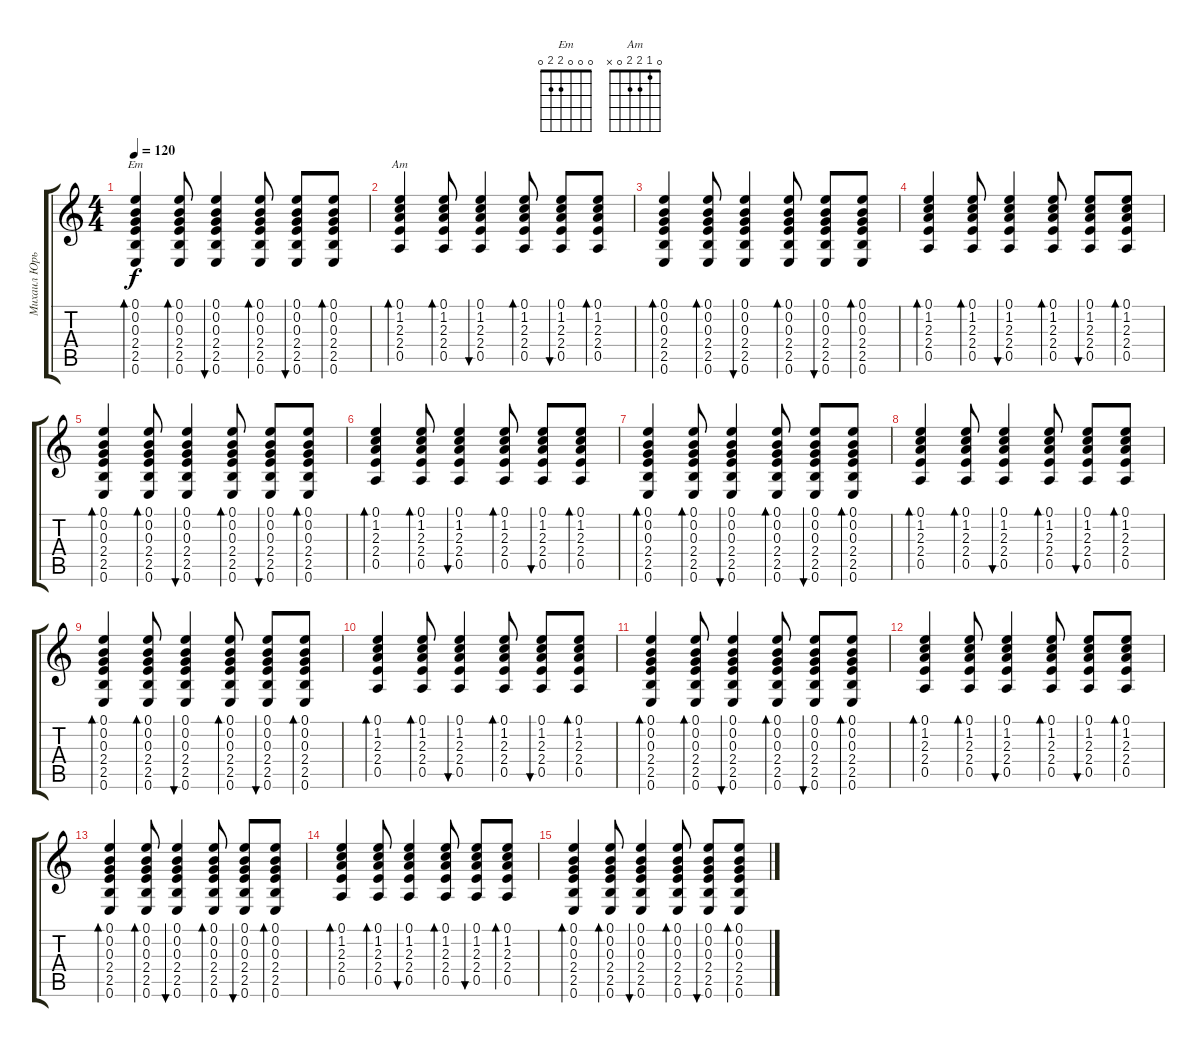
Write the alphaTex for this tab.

\track ("Михаил Юрьевич (гитара)" "Михаил Юрь") {instrument acousticguitarsteel}
\staff {score tabs}
\tuning (E4 B3 G3 D3 A2 E2) {hide}
\chord ("Em" 0 0 0 2 2 0)
\chord ("Am" 0 1 2 2 0 x)
\ts (4 4)
\tempo 120
\clef g2
\ks c
(0.1 0.2 0.3 2.4 2.5 0.6).4{bd 60 ch "Em" dy f} (0.1 0.2 0.3 2.4 2.5 0.6).8{bd 60} (0.1 0.2 0.3 2.4 2.5 0.6).4{bu 60} (0.1 0.2 0.3 2.4 2.5 0.6).8{bd 60} (0.1 0.2 0.3 2.4 2.5 0.6).8{bu 60} (0.1 0.2 0.3 2.4 2.5 0.6).8{bd 60} |
(0.1 1.2 2.3 2.4 0.5).4{bd 60 ch "Am"} (0.1 1.2 2.3 2.4 0.5).8{bd 60} (0.1 1.2 2.3 2.4 0.5).4{bu 60} (0.1 1.2 2.3 2.4 0.5).8{bd 60} (0.1 1.2 2.3 2.4 0.5).8{bu 60} (0.1 1.2 2.3 2.4 0.5).8{bd 60} |
(0.1 0.2 0.3 2.4 2.5 0.6).4{bd 60} (0.1 0.2 0.3 2.4 2.5 0.6).8{bd 60} (0.1 0.2 0.3 2.4 2.5 0.6).4{bu 60} (0.1 0.2 0.3 2.4 2.5 0.6).8{bd 60} (0.1 0.2 0.3 2.4 2.5 0.6).8{bu 60} (0.1 0.2 0.3 2.4 2.5 0.6).8{bd 60} |
(0.1 1.2 2.3 2.4 0.5).4{bd 60} (0.1 1.2 2.3 2.4 0.5).8{bd 60} (0.1 1.2 2.3 2.4 0.5).4{bu 60} (0.1 1.2 2.3 2.4 0.5).8{bd 60} (0.1 1.2 2.3 2.4 0.5).8{bu 60} (0.1 1.2 2.3 2.4 0.5).8{bd 60} |
(0.1 0.2 0.3 2.4 2.5 0.6).4{bd 60} (0.1 0.2 0.3 2.4 2.5 0.6).8{bd 60} (0.1 0.2 0.3 2.4 2.5 0.6).4{bu 60} (0.1 0.2 0.3 2.4 2.5 0.6).8{bd 60} (0.1 0.2 0.3 2.4 2.5 0.6).8{bu 60} (0.1 0.2 0.3 2.4 2.5 0.6).8{bd 60} |
(0.1 1.2 2.3 2.4 0.5).4{bd 60} (0.1 1.2 2.3 2.4 0.5).8{bd 60} (0.1 1.2 2.3 2.4 0.5).4{bu 60} (0.1 1.2 2.3 2.4 0.5).8{bd 60} (0.1 1.2 2.3 2.4 0.5).8{bu 60} (0.1 1.2 2.3 2.4 0.5).8{bd 60} |
(0.1 0.2 0.3 2.4 2.5 0.6).4{bd 60} (0.1 0.2 0.3 2.4 2.5 0.6).8{bd 60} (0.1 0.2 0.3 2.4 2.5 0.6).4{bu 60} (0.1 0.2 0.3 2.4 2.5 0.6).8{bd 60} (0.1 0.2 0.3 2.4 2.5 0.6).8{bu 60} (0.1 0.2 0.3 2.4 2.5 0.6).8{bd 60} |
(0.1 1.2 2.3 2.4 0.5).4{bd 60} (0.1 1.2 2.3 2.4 0.5).8{bd 60} (0.1 1.2 2.3 2.4 0.5).4{bu 60} (0.1 1.2 2.3 2.4 0.5).8{bd 60} (0.1 1.2 2.3 2.4 0.5).8{bu 60} (0.1 1.2 2.3 2.4 0.5).8{bd 60} |
(0.1 0.2 0.3 2.4 2.5 0.6).4{bd 60} (0.1 0.2 0.3 2.4 2.5 0.6).8{bd 60} (0.1 0.2 0.3 2.4 2.5 0.6).4{bu 60} (0.1 0.2 0.3 2.4 2.5 0.6).8{bd 60} (0.1 0.2 0.3 2.4 2.5 0.6).8{bu 60} (0.1 0.2 0.3 2.4 2.5 0.6).8{bd 60} |
(0.1 1.2 2.3 2.4 0.5).4{bd 60} (0.1 1.2 2.3 2.4 0.5).8{bd 60} (0.1 1.2 2.3 2.4 0.5).4{bu 60} (0.1 1.2 2.3 2.4 0.5).8{bd 60} (0.1 1.2 2.3 2.4 0.5).8{bu 60} (0.1 1.2 2.3 2.4 0.5).8{bd 60} |
(0.1 0.2 0.3 2.4 2.5 0.6).4{bd 60} (0.1 0.2 0.3 2.4 2.5 0.6).8{bd 60} (0.1 0.2 0.3 2.4 2.5 0.6).4{bu 60} (0.1 0.2 0.3 2.4 2.5 0.6).8{bd 60} (0.1 0.2 0.3 2.4 2.5 0.6).8{bu 60} (0.1 0.2 0.3 2.4 2.5 0.6).8{bd 60} |
(0.1 1.2 2.3 2.4 0.5).4{bd 60} (0.1 1.2 2.3 2.4 0.5).8{bd 60} (0.1 1.2 2.3 2.4 0.5).4{bu 60} (0.1 1.2 2.3 2.4 0.5).8{bd 60} (0.1 1.2 2.3 2.4 0.5).8{bu 60} (0.1 1.2 2.3 2.4 0.5).8{bd 60} |
(0.1 0.2 0.3 2.4 2.5 0.6).4{bd 60} (0.1 0.2 0.3 2.4 2.5 0.6).8{bd 60} (0.1 0.2 0.3 2.4 2.5 0.6).4{bu 60} (0.1 0.2 0.3 2.4 2.5 0.6).8{bd 60} (0.1 0.2 0.3 2.4 2.5 0.6).8{bu 60} (0.1 0.2 0.3 2.4 2.5 0.6).8{bd 60} |
(0.1 1.2 2.3 2.4 0.5).4{bd 60} (0.1 1.2 2.3 2.4 0.5).8{bd 60} (0.1 1.2 2.3 2.4 0.5).4{bu 60} (0.1 1.2 2.3 2.4 0.5).8{bd 60} (0.1 1.2 2.3 2.4 0.5).8{bu 60} (0.1 1.2 2.3 2.4 0.5).8{bd 60} |
(0.1 0.2 0.3 2.4 2.5 0.6).4{bd 60} (0.1 0.2 0.3 2.4 2.5 0.6).8{bd 60} (0.1 0.2 0.3 2.4 2.5 0.6).4{bu 60} (0.1 0.2 0.3 2.4 2.5 0.6).8{bd 60} (0.1 0.2 0.3 2.4 2.5 0.6).8{bu 60} (0.1 0.2 0.3 2.4 2.5 0.6).8{bd 60}
